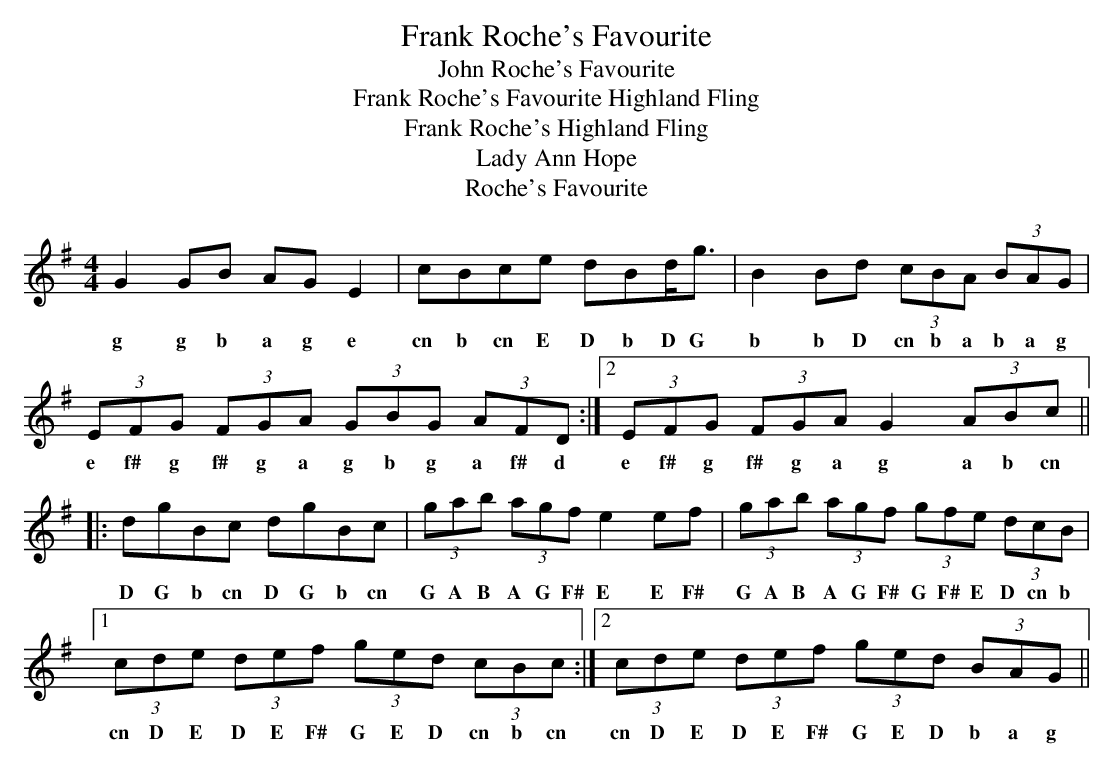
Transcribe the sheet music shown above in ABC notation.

X:1
T:Frank Roche's Favourite
T:John Roche's Favourite
T:Frank Roche's Favourite Highland Fling
T:Frank Roche's Highland Fling
T:Lady Ann Hope
T:Roche's Favourite
M:4/4
L:1/8
K:Gmaj
G2GB AGE2|cBce dBd<g| B2Bd (3cBA (3BAG|
w:g g b a g e cn b cn E D b D G b b D cn b a b a g
1(3EFG (3FGA (3GBG (3AFD:|[2 (3EFG (3FGA G2 (3ABc||
w:e f# g f# g a g b g a f# d e f# g f# g a g a b cn
|:dgBc dgBc|(3gab (3agf e2ef|(3gab (3agf (3gfe (3dcB|
w:D G b cn D G b cn G A B A G F# E E F# G A B A G F# G F# E D cn b
[1 (3cde (3def (3ged (3cBc:|2 (3cde (3def (3ged (3BAG||
w:cn D E D E F# G E D cn b cn cn D E D E F# G E D b a g
